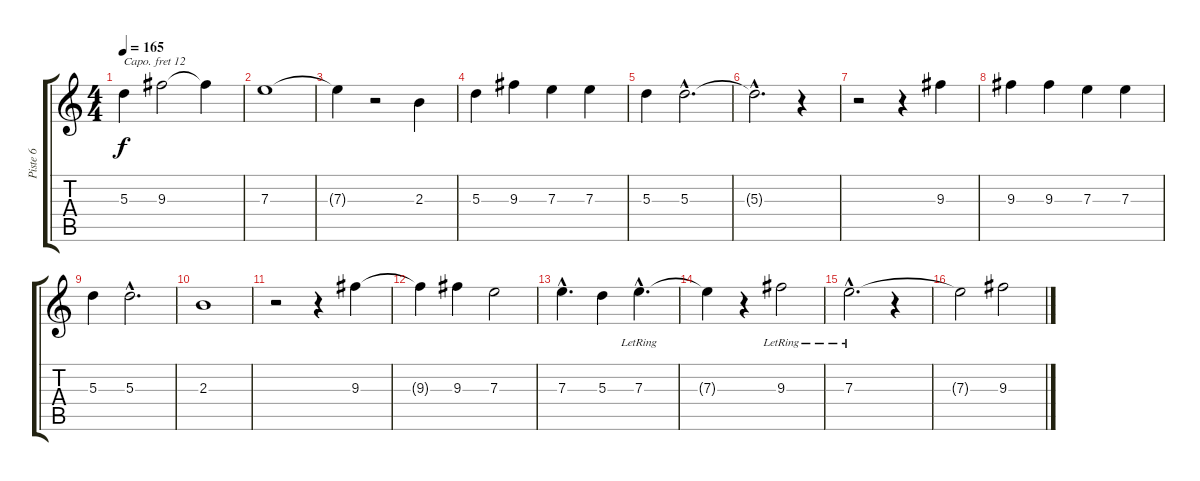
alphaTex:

\track ("Piste 6" "Piste 6") {instrument stringensemble2}
\staff {score tabs}
\capo 12
\tuning (E4 D4 A3 D3 A2 D2) {hide}
\ts (4 4)
\tempo 165
\clef g2
\ks c
5.3.4{dy f} 9.3.2 9.3{t}.4 |
7.3.1 |
7.3{t}.4 r.2 2.3.4 |
5.3.4 9.3.4 7.3.4 7.3.4 |
5.3.4 5.3{hac}.2{d} |
5.3{hac t}.2{d} r.4 |
r.2 r.4 9.3.4 |
9.3.4 9.3.4 7.3.4 7.3.4 |
5.3.4 5.3{hac}.2{d} |
2.3.1 |
r.2 r.4 9.3.4 |
9.3{t}.4 9.3.4 7.3.2 |
7.3{hac}.4{d} 5.3.4 7.3{hac lr}.4{d} |
7.3{t}.4 r.4 9.3{lr}.2 |
7.3{hac lr}.2{d} r.4 |
7.3{t}.2 9.3.2
